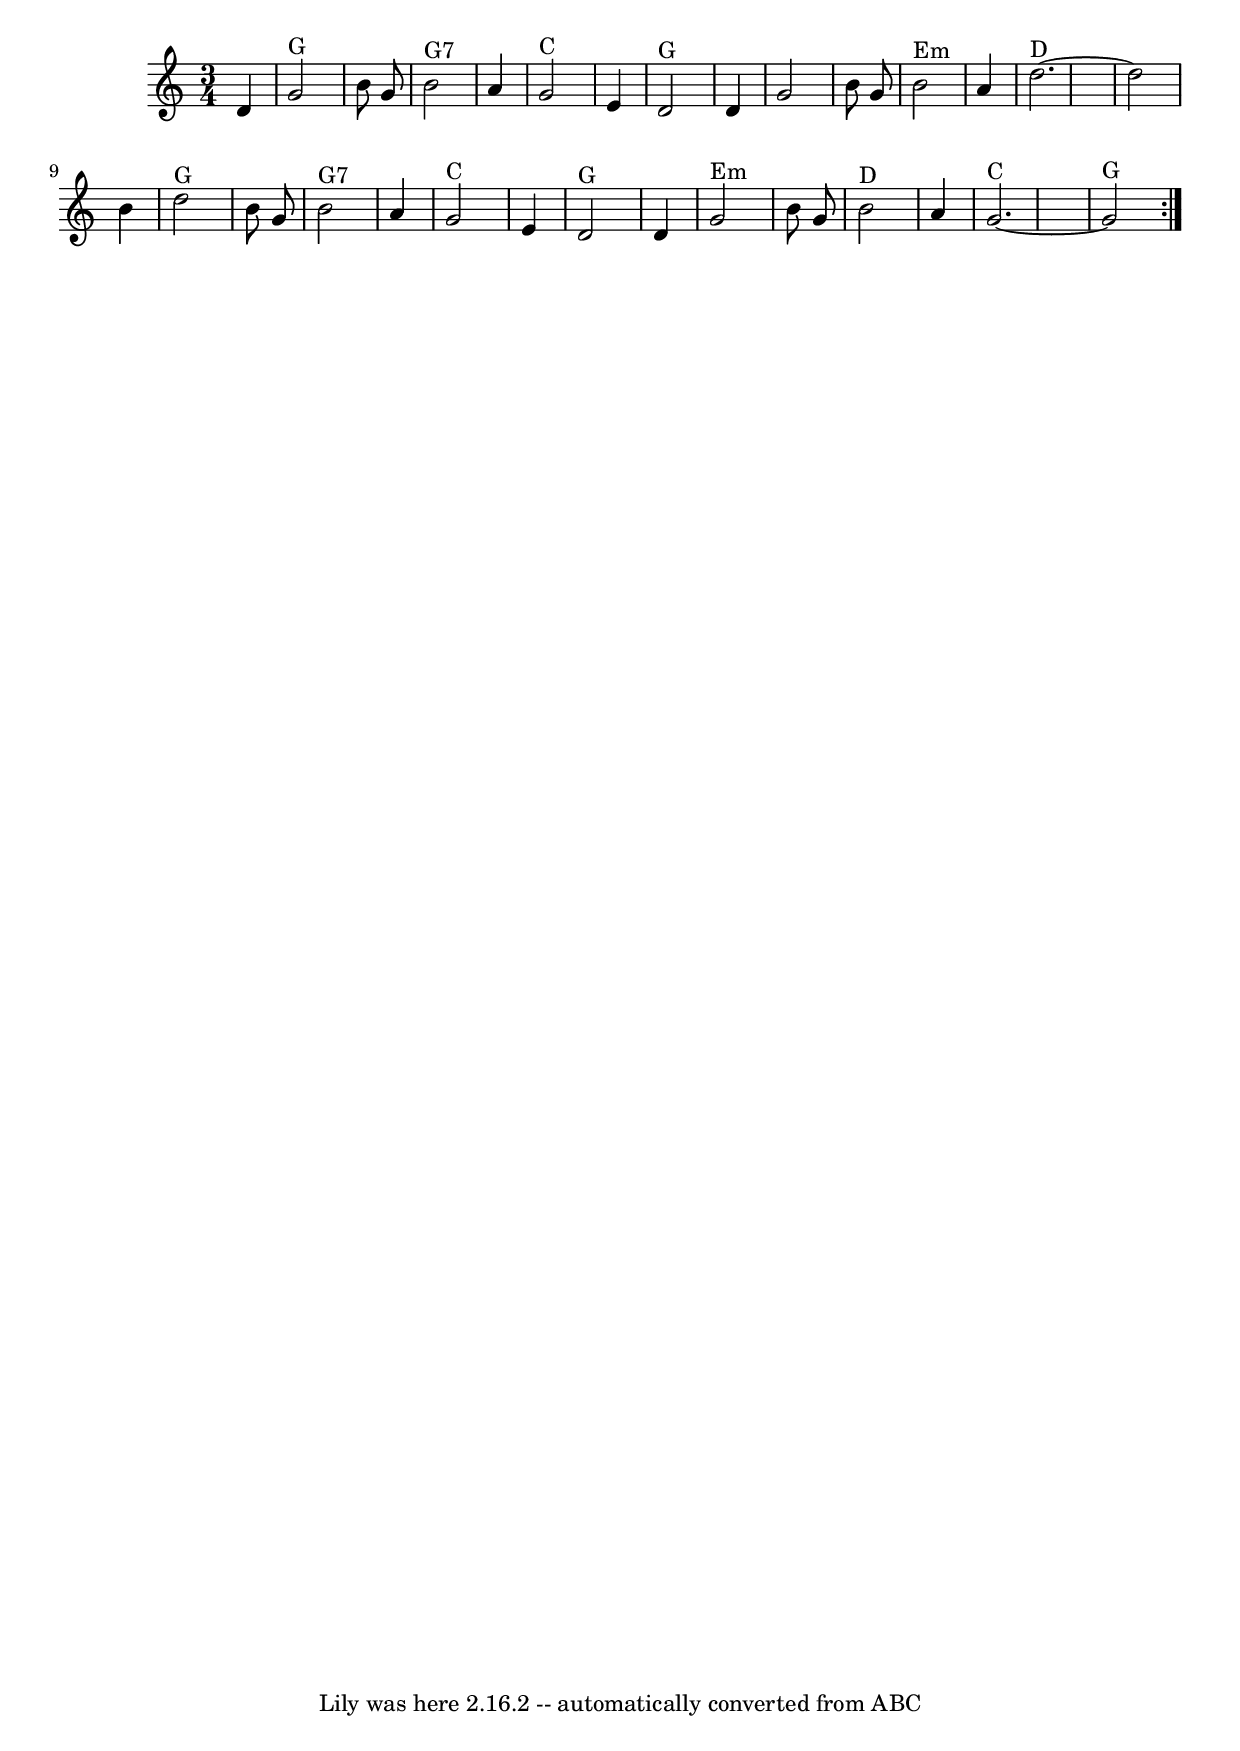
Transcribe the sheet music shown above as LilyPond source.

\version "2.7.40"
\header {
	crossRefNumber = "16"
	footnotes = ""
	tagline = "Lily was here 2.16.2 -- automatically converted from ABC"
}
voicedefault =  {
\set Score.defaultBarType = "empty"

\time 3/4 \key c \major   \repeat volta 2 {   d'4  \bar "|"   g'2 ^"G"   b'8    
g'8    \bar "|"     b'2 ^"G7"   a'4    \bar "|"     g'2 ^"C"   e'4    \bar "|"  
   d'2 ^"G"   d'4    \bar "|"   g'2    b'8    g'8    \bar "|"     b'2 ^"Em"   
a'4    \bar "|"     d''2. ^"D"  ~    \bar "|"   d''2    b'4    \bar "|"       
d''2 ^"G"   b'8    g'8    \bar "|"     b'2 ^"G7"   a'4    \bar "|"     g'2 ^"C" 
  e'4    \bar "|"     d'2 ^"G"   d'4    \bar "|"     g'2 ^"Em"   b'8    g'8    
\bar "|"     b'2 ^"D"   a'4    \bar "|"     g'2. ^"C"  ~    \bar "|"     g'2 
^"G" }   
}

\score{
    <<

	\context Staff="default"
	{
	    \voicedefault 
	}

    >>
	\layout {
	}
	\midi {}
}
